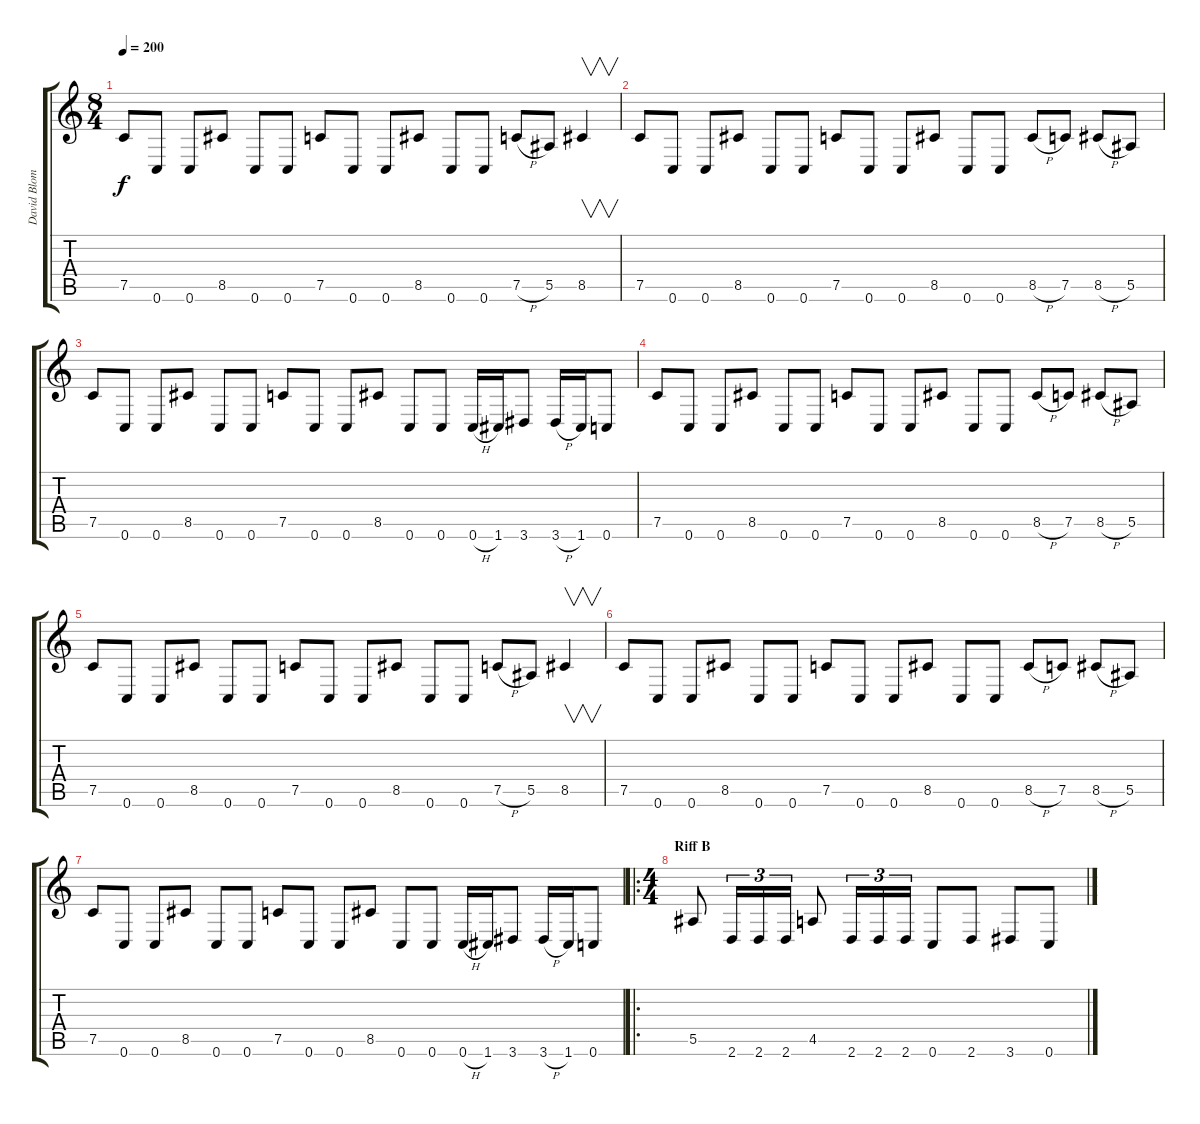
\track ("David Blomqvist" "David Blom") {instrument distortionguitar}
\staff {score tabs}
\tuning (C4 G3 Eb3 Bb2 F2 C2) {hide}
\ts (8 4)
\tempo 200
\clef g2
\ks c
7.5.8{dy f} 0.6.8 0.6.8 8.5.8 0.6.8 0.6.8 7.5.8 0.6.8 0.6.8 8.5.8 0.6.8 0.6.8 7.5{h}.8 5.5.8 8.5.4{v} |
7.5.8 0.6.8 0.6.8 8.5.8 0.6.8 0.6.8 7.5.8 0.6.8 0.6.8 8.5.8 0.6.8 0.6.8 8.5{h}.8 7.5.8 8.5{h}.8 5.5.8 |
7.5.8 0.6.8 0.6.8 8.5.8 0.6.8 0.6.8 7.5.8 0.6.8 0.6.8 8.5.8 0.6.8 0.6.8 0.6{h}.16 1.6.16 3.6.8 3.6{h}.16 1.6.16 0.6.8 |
7.5.8 0.6.8 0.6.8 8.5.8 0.6.8 0.6.8 7.5.8 0.6.8 0.6.8 8.5.8 0.6.8 0.6.8 8.5{h}.8 7.5.8 8.5{h}.8 5.5.8 |
7.5.8 0.6.8 0.6.8 8.5.8 0.6.8 0.6.8 7.5.8 0.6.8 0.6.8 8.5.8 0.6.8 0.6.8 7.5{h}.8 5.5.8 8.5.4{v} |
7.5.8 0.6.8 0.6.8 8.5.8 0.6.8 0.6.8 7.5.8 0.6.8 0.6.8 8.5.8 0.6.8 0.6.8 8.5{h}.8 7.5.8 8.5{h}.8 5.5.8 |
7.5.8 0.6.8 0.6.8 8.5.8 0.6.8 0.6.8 7.5.8 0.6.8 0.6.8 8.5.8 0.6.8 0.6.8 0.6{h}.16 1.6.16 3.6.8 3.6{h}.16 1.6.16 0.6.8 |
\ro
\ts (4 4)
\section ("" "Riff B")
5.5.8 2.6.16{tu (3 2)} 2.6.16{tu (3 2)} 2.6.16{tu (3 2)} 4.5.8 2.6.16{tu (3 2)} 2.6.16{tu (3 2)} 2.6.16{tu (3 2)} 0.6.8 2.6.8 3.6.8 0.6.8
